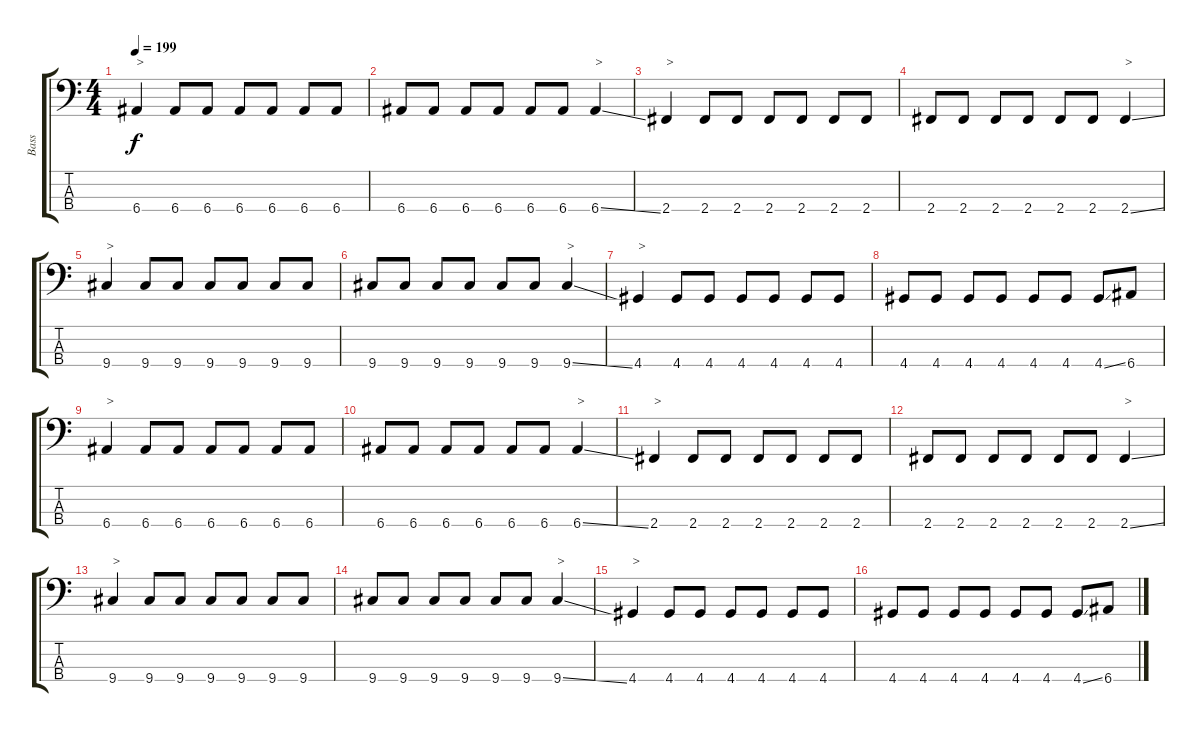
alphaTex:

\track ("Bass" "Bass") {instrument electricbassfinger}
\staff {score tabs}
\tuning (G2 D2 A1 E1) {hide}
\ts (4 4)
\tempo 199
\clef f4
\ks c
6.4.4{txt ">" dy f} 6.4.8 6.4.8 6.4.8 6.4.8 6.4.8 6.4.8 |
6.4.8 6.4.8 6.4.8 6.4.8 6.4.8 6.4.8 6.4{ss}.4{txt ">"} |
2.4.4{txt ">"} 2.4.8 2.4.8 2.4.8 2.4.8 2.4.8 2.4.8 |
2.4.8 2.4.8 2.4.8 2.4.8 2.4.8 2.4.8 2.4{ss}.4{txt ">"} |
9.4.4{txt ">"} 9.4.8 9.4.8 9.4.8 9.4.8 9.4.8 9.4.8 |
9.4.8 9.4.8 9.4.8 9.4.8 9.4.8 9.4.8 9.4{ss}.4{txt ">"} |
4.4.4{txt ">"} 4.4.8 4.4.8 4.4.8 4.4.8 4.4.8 4.4.8 |
4.4.8 4.4.8 4.4.8 4.4.8 4.4.8 4.4.8 4.4{ss}.8 6.4.8 |
6.4.4{txt ">"} 6.4.8 6.4.8 6.4.8 6.4.8 6.4.8 6.4.8 |
6.4.8 6.4.8 6.4.8 6.4.8 6.4.8 6.4.8 6.4{ss}.4{txt ">"} |
2.4.4{txt ">"} 2.4.8 2.4.8 2.4.8 2.4.8 2.4.8 2.4.8 |
2.4.8 2.4.8 2.4.8 2.4.8 2.4.8 2.4.8 2.4{ss}.4{txt ">"} |
9.4.4{txt ">"} 9.4.8 9.4.8 9.4.8 9.4.8 9.4.8 9.4.8 |
9.4.8 9.4.8 9.4.8 9.4.8 9.4.8 9.4.8 9.4{ss}.4{txt ">"} |
4.4.4{txt ">"} 4.4.8 4.4.8 4.4.8 4.4.8 4.4.8 4.4.8 |
4.4.8 4.4.8 4.4.8 4.4.8 4.4.8 4.4.8 4.4{ss}.8 6.4.8
